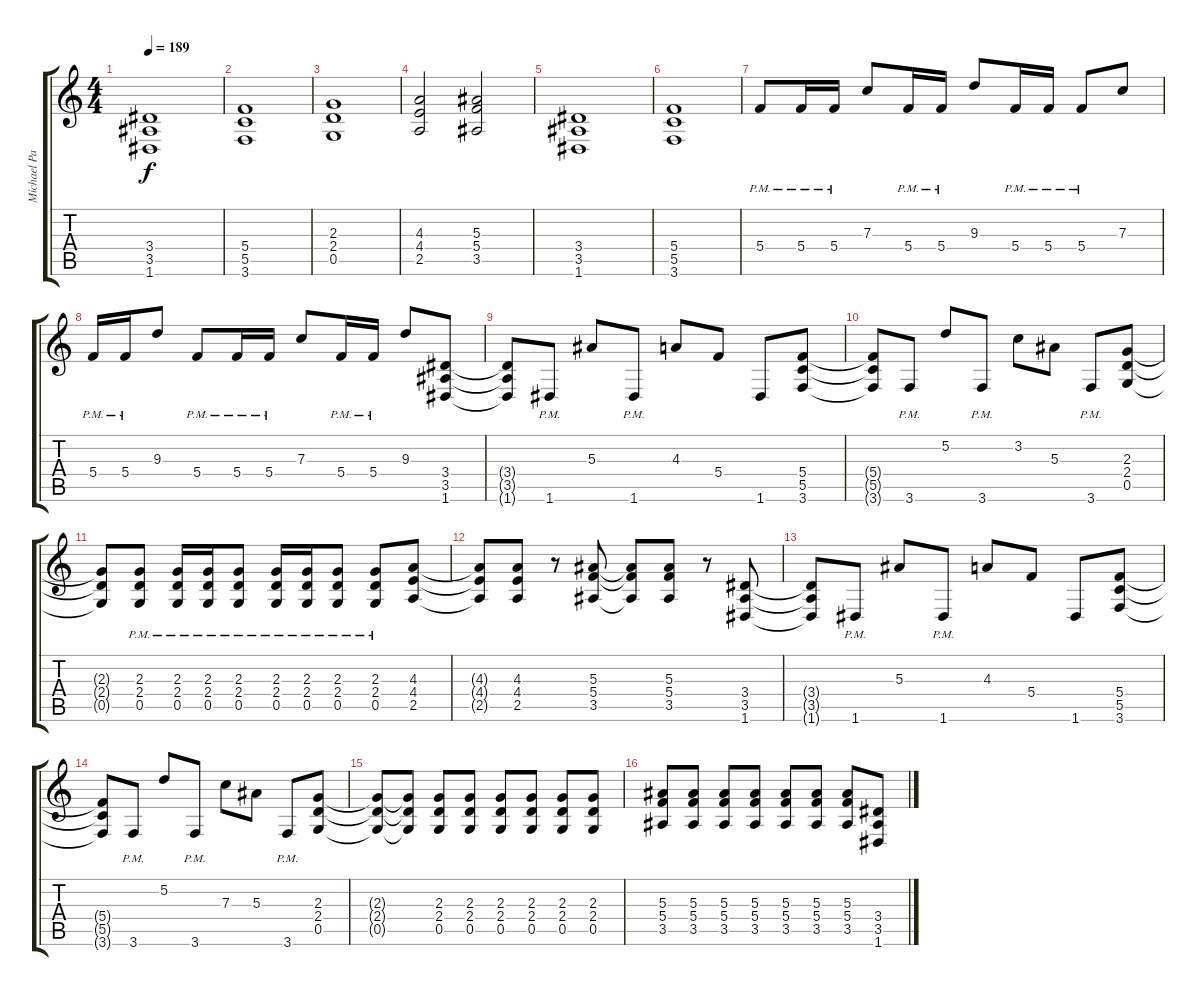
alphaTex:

\track ("Michael Paget " "Michael Pa") {instrument distortionguitar}
\staff {score tabs}
\tuning (D4 A3 F3 C3 G2 D2) {hide}
\ts (4 4)
\tempo 189
\clef g2
\ks c
(3.4 3.5 1.6).1{dy f} |
(5.4 5.5 3.6).1 |
(2.3 2.4 0.5).1 |
(4.3 4.4 2.5).2 (5.3 5.4 3.5).2 |
(3.4 3.5 1.6).1 |
(5.4 5.5 3.6).1 |
5.4{pm}.8 5.4{pm}.16 5.4{pm}.16 7.3.8 5.4{pm}.16 5.4{pm}.16 9.3.8 5.4{pm}.16 5.4{pm}.16 5.4{pm}.8 7.3.8 |
5.4{pm}.16 5.4{pm}.16 9.3.8 5.4{pm}.8 5.4{pm}.16 5.4{pm}.16 7.3.8 5.4{pm}.16 5.4{pm}.16 9.3.8 (3.4 3.5 1.6).8 |
(3.4{t} 3.5{t} 1.6{t}).8 1.6{pm}.8 5.3.8 1.6{pm}.8 4.3.8 5.4.8 1.6.8 (5.4 5.5 3.6).8 |
(5.4{t} 5.5{t} 3.6{t}).8 3.6{pm}.8 5.2.8 3.6{pm}.8 3.2.8 5.3.8 3.6{pm}.8 (2.3 2.4 0.5).8 |
(2.3{t} 2.4{t} 0.5{t}).8 (2.3{pm} 2.4{pm} 0.5{pm}).8 (2.3{pm} 2.4{pm} 0.5{pm}).16 (2.3{pm} 2.4{pm} 0.5{pm}).16 (2.3{pm} 2.4{pm} 0.5{pm}).8 (2.3{pm} 2.4{pm} 0.5{pm}).16 (2.3{pm} 2.4{pm} 0.5{pm}).16 (2.3{pm} 2.4{pm} 0.5{pm}).8 (2.3{pm} 2.4{pm} 0.5{pm}).8 (4.3 4.4 2.5).8 |
(4.3{t} 4.4{t} 2.5{t}).8 (4.3 4.4 2.5).8 r.8 (5.3 5.4 3.5).8 (5.3{t} 5.4{t} 3.5{t}).8 (5.3 5.4 3.5).8 r.8 (3.4 3.5 1.6).8 |
(3.4{t} 3.5{t} 1.6{t}).8 1.6{pm}.8 5.3.8 1.6{pm}.8 4.3.8 5.4.8 1.6.8 (5.4 5.5 3.6).8 |
(5.4{t} 5.5{t} 3.6{t}).8 3.6{pm}.8 5.2.8 3.6{pm}.8 7.3.8 5.3.8 3.6{pm}.8 (2.3 2.4 0.5).8 |
(2.3{t} 2.4{t} 0.5{t}).8 (2.3{t} 2.4{t} 0.5{t}).8 (2.3 2.4 0.5).8 (2.3 2.4 0.5).8 (2.3 2.4 0.5).8 (2.3 2.4 0.5).8 (2.3 2.4 0.5).8 (2.3 2.4 0.5).8 |
(5.3 5.4 3.5).8 (5.3 5.4 3.5).8 (5.3 5.4 3.5).8 (5.3 5.4 3.5).8 (5.3 5.4 3.5).8 (5.3 5.4 3.5).8 (5.3 5.4 3.5).8 (3.4 3.5 1.6).8
